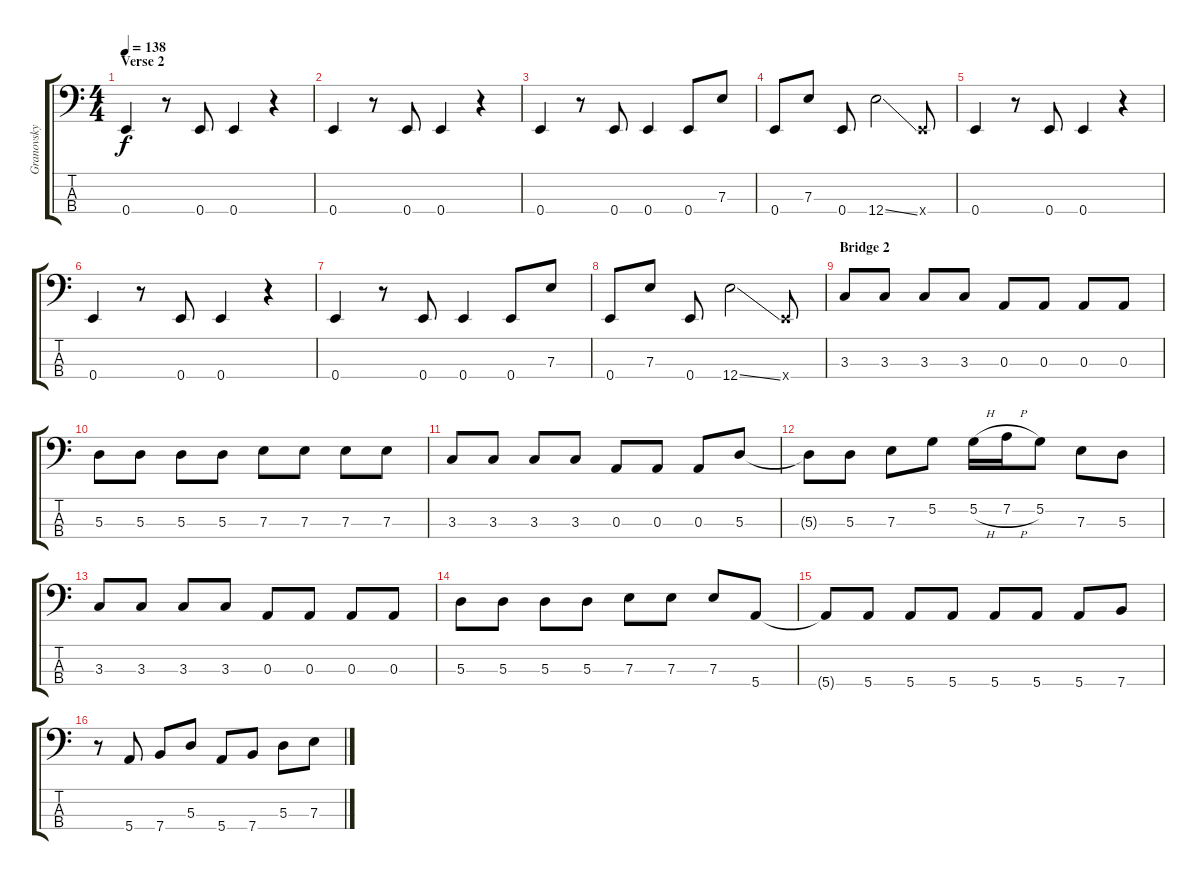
\track ("Granovsky" "Granovsky") {instrument electricbassfinger}
\staff {score tabs}
\tuning (G2 D2 A1 E1) {hide}
\ts (4 4)
\section ("" "Verse 2")
\tempo 138
\clef f4
\ks c
0.4.4{dy f} r.8 0.4.8 0.4.4 r.4 |
0.4.4 r.8 0.4.8 0.4.4 r.4 |
0.4.4 r.8 0.4.8 0.4.4 0.4.8 7.3.8 |
0.4.8 7.3.8 0.4.8 12.4{ss}.2 0.4{x}.8 |
0.4.4 r.8 0.4.8 0.4.4 r.4 |
0.4.4 r.8 0.4.8 0.4.4 r.4 |
0.4.4 r.8 0.4.8 0.4.4 0.4.8 7.3.8 |
0.4.8 7.3.8 0.4.8 12.4{ss}.2 0.4{x}.8 |
\section ("" "Bridge 2")
3.3.8 3.3.8 3.3.8 3.3.8 0.3.8 0.3.8 0.3.8 0.3.8 |
5.3.8 5.3.8 5.3.8 5.3.8 7.3.8 7.3.8 7.3.8 7.3.8 |
3.3.8 3.3.8 3.3.8 3.3.8 0.3.8 0.3.8 0.3.8 5.3.8 |
5.3{t}.8 5.3.8 7.3.8 5.2.8 5.2{h}.16 7.2{h}.16 5.2.8 7.3.8 5.3.8 |
3.3.8 3.3.8 3.3.8 3.3.8 0.3.8 0.3.8 0.3.8 0.3.8 |
5.3.8 5.3.8 5.3.8 5.3.8 7.3.8 7.3.8 7.3.8 5.4.8 |
5.4{t}.8 5.4.8 5.4.8 5.4.8 5.4.8 5.4.8 5.4.8 7.4.8 |
r.8 5.4.8 7.4.8 5.3.8 5.4.8 7.4.8 5.3.8 7.3.8
